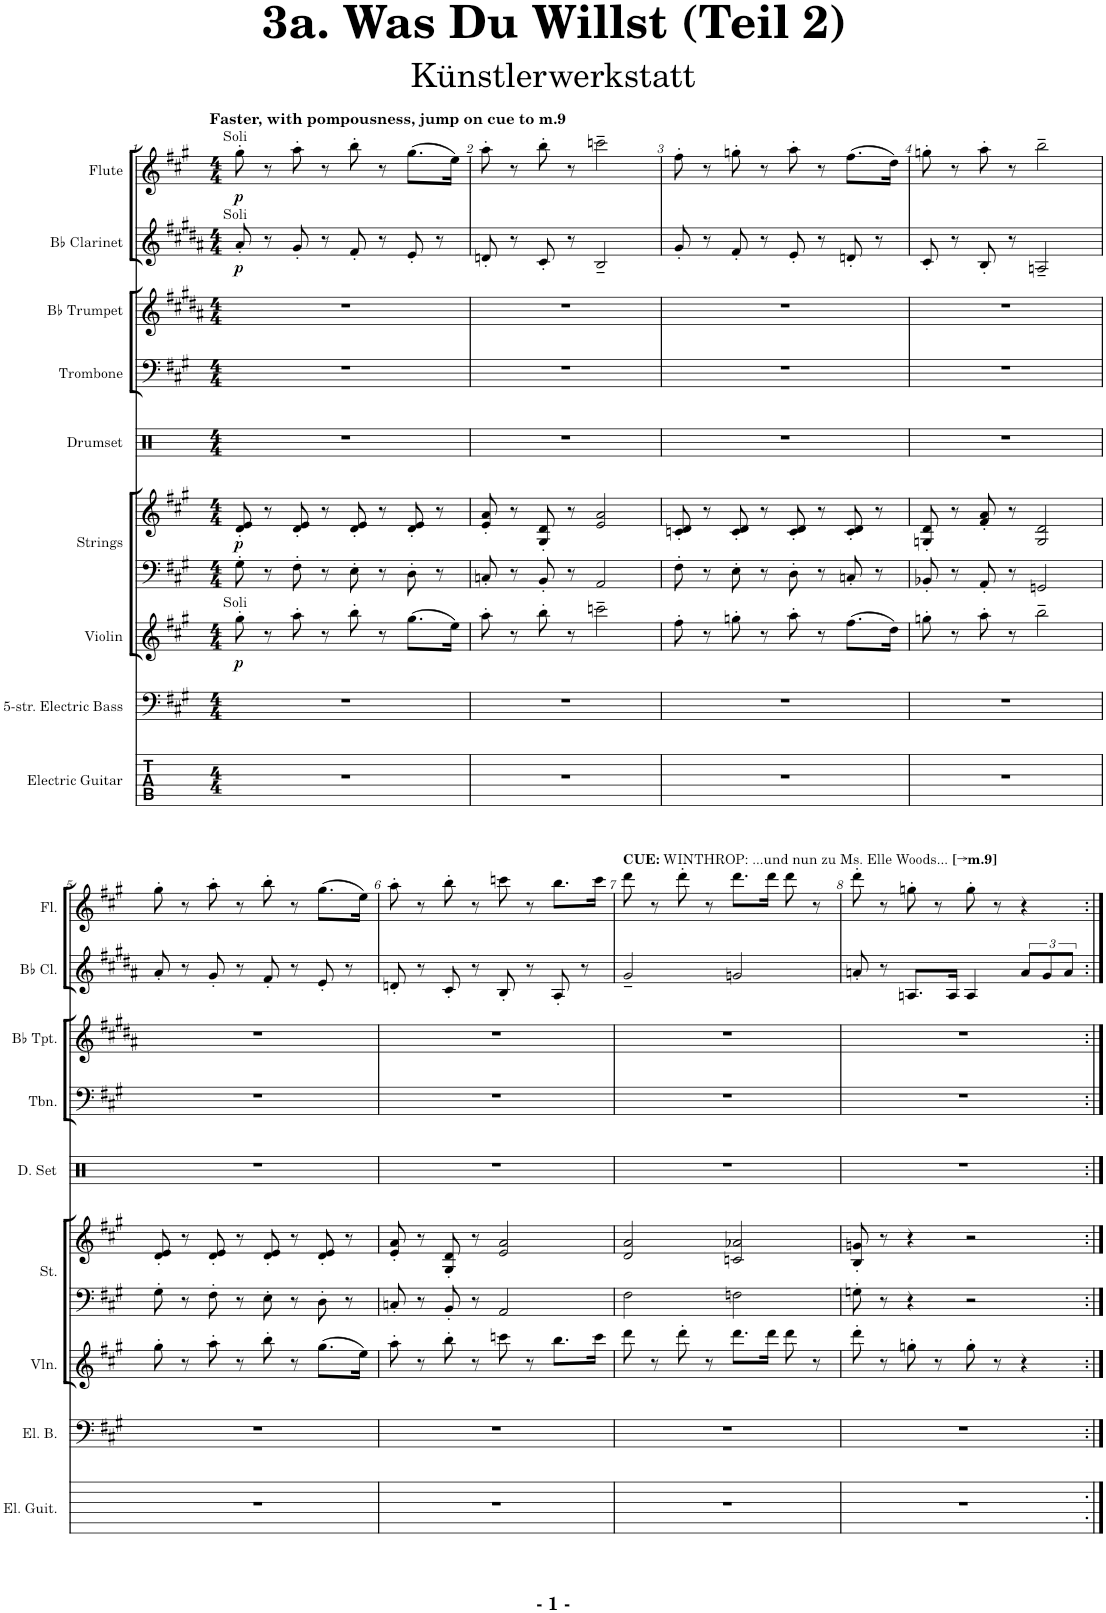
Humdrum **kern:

**kern	**kern	**kern	**dynam	**kern	**kern	**dynam	**kern	**kern	**kern	**kern	**dynam	**kern	**dynam
*part9	*part8	*part7	*part7	*part6	*part6	*part6	*part5	*part4	*part3	*part2	*part2	*part1	*part1
*staff10	*staff9	*staff8	*staff8	*staff7	*staff6	*staff6/7	*staff5	*staff4	*staff3	*staff2	*staff2	*staff1	*staff1
*I"Electric Guitar	*I"5-str. Electric Bass	*I"Violin	*	*I"Strings	*	*	*I"Drumset	*I"Trombone	*I"Bb Trumpet	*I"Bb Clarinet	*	*I"Flute	*
*I'El. Guit.	*I'El. B.	*I'Vln.	*	*I'St.	*	*	*I'D. Set	*I'Tbn.	*I'Bb Tpt.	*I'Bb Cl.	*	*I'Fl.	*
*stria6	*	*	*	*	*	*	*	*	*	*	*	*	*
*	*clefF4	*clefG2	*	*clefF4	*clefG2	*	*clefX	*clefF4	*clefG2	*clefG2	*	*clefG2	*
*	*Trd7c12	*	*	*	*	*	*	*	*Trd1c2	*Trd1c2	*	*	*
*k[f#c#g#]	*k[f#c#g#]	*k[f#c#g#]	*	*k[f#c#g#]	*k[f#c#g#]	*	*k[]	*k[f#c#g#]	*k[f#c#g#d#a#]	*k[f#c#g#d#a#]	*	*k[f#c#g#]	*
*M4/4	*M4/4	*M4/4	*	*M4/4	*M4/4	*	*M4/4	*M4/4	*M4/4	*M4/4	*	*M4/4	*
=1	=1	=1	=1	=1	=1	=1	=1	=1	=1	=1	=1	=1	=1
!	!	!	!	!	!	!	!	!	!	!	!	!LO:TX:a:B:t=Faster, with pompousness, jump on cue to m.9	!
!	!	!	!	!	!	!	!	!	!	!	!	!LO:TX:a:t=Soli	!
!	!	!	!	!	!	!	!	!	!	!LO:TX:a:t=Soli	!	!	!
!	!	!LO:TX:a:t=Soli	!	!	!	!	!	!	!	!	!	!	!
!	!	!	!LO:DY:b	!	!	!LO:DY:b	!	!	!	!	!LO:DY:b	!	!LO:DY:b
1r	1r	8gg#'\	p	8G#'\	8d/' 8e/'	p	1r	1r	1r	8a#'/	p	8gg#'\	p
.	.	8r	.	8r	8r	.	.	.	.	8r	.	8r	.
.	.	8aa'\	.	8F#'\	8d/' 8e/'	.	.	.	.	8g#'/	.	8aa'\	.
.	.	8r	.	8r	8r	.	.	.	.	8r	.	8r	.
.	.	8bb'\	.	8E'\	8d/' 8e/'	.	.	.	.	8f#'/	.	8bb'\	.
.	.	8r	.	8r	8r	.	.	.	.	8r	.	8r	.
.	.	(8.gg#\L	.	8D'\	8d/' 8e/'	.	.	.	.	8e'/	.	(8.gg#\L	.
.	.	.	.	8r	8r	.	.	.	.	8r	.	.	.
.	.	16ee\Jk)	.	.	.	.	.	.	.	.	.	16ee\Jk)	.
=2	=2	=2	=2	=2	=2	=2	=2	=2	=2	=2	=2	=2	=2
1r	1r	8aa'\	.	8Cn'/	8e/' 8a/'	.	1r	1r	1r	8dn'/	.	8aa'\	.
.	.	8r	.	8r	8r	.	.	.	.	8r	.	8r	.
.	.	8bb'\	.	8BB'/	8G#/' 8d/'	.	.	.	.	8c#'/	.	8bb'\	.
.	.	8r	.	8r	8r	.	.	.	.	8r	.	8r	.
.	.	2cccn~\	.	2AA/	2e/ 2a/	.	.	.	.	2B~/	.	2cccn~\	.
=3	=3	=3	=3	=3	=3	=3	=3	=3	=3	=3	=3	=3	=3
1r	1r	8ff#'\	.	8F#'\	8cn/' 8d/'	.	1r	1r	1r	8g#'/	.	8ff#'\	.
.	.	8r	.	8r	8r	.	.	.	.	8r	.	8r	.
.	.	8ggn'\	.	8E'\	8c/' 8d/'	.	.	.	.	8f#'/	.	8ggn'\	.
.	.	8r	.	8r	8r	.	.	.	.	8r	.	8r	.
.	.	8aa'\	.	8D'\	8c/' 8d/'	.	.	.	.	8e'/	.	8aa'\	.
.	.	8r	.	8r	8r	.	.	.	.	8r	.	8r	.
.	.	(8.ff#\L	.	8Cn'/	8c/' 8d/'	.	.	.	.	8dn'/	.	(8.ff#\L	.
.	.	.	.	8r	8r	.	.	.	.	8r	.	.	.
.	.	16dd\Jk)	.	.	.	.	.	.	.	.	.	16dd\Jk)	.
=4	=4	=4	=4	=4	=4	=4	=4	=4	=4	=4	=4	=4	=4
1r	1r	8ggn'\	.	8BB-X'/	8Gn/' 8d/'	.	1r	1r	1r	8c#'/	.	8ggn'\	.
.	.	8r	.	8r	8r	.	.	.	.	8r	.	8r	.
.	.	8aa'\	.	8AA'/	8f#/' 8a/'	.	.	.	.	8B'/	.	8aa'\	.
.	.	8r	.	8r	8r	.	.	.	.	8r	.	8r	.
.	.	2bb~\	.	2GGn/	2G/ 2d/	.	.	.	.	2An~/	.	2bb~\	.
!!LO:LB:g=z
=5	=5	=5	=5	=5	=5	=5	=5	=5	=5	=5	=5	=5	=5
1r	1r	8gg#'\	.	8G#'\	8d/' 8e/'	.	1r	1r	1r	8a#'/	.	8gg#'\	.
.	.	8r	.	8r	8r	.	.	.	.	8r	.	8r	.
.	.	8aa'\	.	8F#'\	8d/' 8e/'	.	.	.	.	8g#'/	.	8aa'\	.
.	.	8r	.	8r	8r	.	.	.	.	8r	.	8r	.
.	.	8bb'\	.	8E'\	8d/' 8e/'	.	.	.	.	8f#'/	.	8bb'\	.
.	.	8r	.	8r	8r	.	.	.	.	8r	.	8r	.
.	.	(8.gg#\L	.	8D'\	8d/' 8e/'	.	.	.	.	8e'/	.	(8.gg#\L	.
.	.	.	.	8r	8r	.	.	.	.	8r	.	.	.
.	.	16ee\Jk)	.	.	.	.	.	.	.	.	.	16ee\Jk)	.
=6	=6	=6	=6	=6	=6	=6	=6	=6	=6	=6	=6	=6	=6
1r	1r	8aa'\	.	8Cn'/	8e/' 8a/'	.	1r	1r	1r	8dn'/	.	8aa'\	.
.	.	8r	.	8r	8r	.	.	.	.	8r	.	8r	.
.	.	8bb'\	.	8BB'/	8G#/' 8d/'	.	.	.	.	8c#'/	.	8bb'\	.
.	.	8r	.	8r	8r	.	.	.	.	8r	.	8r	.
.	.	8cccn\	.	2AA/	2e/ 2a/	.	.	.	.	8B'/	.	8cccn\	.
.	.	8r	.	.	.	.	.	.	.	8r	.	8r	.
.	.	8.bb\L	.	.	.	.	.	.	.	8A#'/	.	8.bb\L	.
.	.	.	.	.	.	.	.	.	.	8r	.	.	.
.	.	16ccc\Jk	.	.	.	.	.	.	.	.	.	16ccc\Jk	.
=7	=7	=7	=7	=7	=7	=7	=7	=7	=7	=7	=7	=7	=7
!	!	!	!	!	!	!	!	!	!	!	!	!LO:TX:a:B:t=CUE&colon;	!
!	!	!	!	!	!	!	!	!	!	!	!	!LO:TX:a:t=WINTHROP&colon; ...und nun zu Ms. Elle Woods...	!
!	!	!	!	!	!	!	!	!	!	!	!	!LO:TX:a:B:t=[→m.9]	!
1r	1r	8ddd\	.	2F#\	2d/ 2a/	.	1r	1r	1r	2g#~/	.	8ddd\	.
.	.	8r	.	.	.	.	.	.	.	.	.	8r	.
.	.	8ddd'\	.	.	.	.	.	.	.	.	.	8ddd'\	.
.	.	8r	.	.	.	.	.	.	.	.	.	8r	.
.	.	8.ddd\L	.	2Fn\	2cn/ 2a-X/	.	.	.	.	2gn/	.	8.ddd\L	.
.	.	16ddd\Jk	.	.	.	.	.	.	.	.	.	16ddd\Jk	.
.	.	8ddd\	.	.	.	.	.	.	.	.	.	8ddd\	.
.	.	8r	.	.	.	.	.	.	.	.	.	8r	.
=8	=8	=8	=8	=8	=8	=8	=8	=8	=8	=8	=8	=8	=8
1r	1r	8ddd'\	.	8Gn'\	8B/' 8gn/'	.	1r	1r	1r	8an'/	.	8ddd'\	.
.	.	8r	.	8r	8r	.	.	.	.	8r	.	8r	.
.	.	8ggn'\	.	4r	4r	.	.	.	.	8.An/L	.	8ggn'\	.
.	.	8r	.	.	.	.	.	.	.	.	.	8r	.
.	.	.	.	.	.	.	.	.	.	16A/Jk	.	.	.
.	.	8gg'\	.	2r	2r	.	.	.	.	4A/	.	8gg'\	.
.	.	8r	.	.	.	.	.	.	.	.	.	8r	.
.	.	4r	.	.	.	.	.	.	.	12a/L	.	4r	.
.	.	.	.	.	.	.	.	.	.	12g#/	.	.	.
.	.	.	.	.	.	.	.	.	.	12a/J	.	.	.
=:|!	=:|!	=:|!	=:|!	=:|!	=:|!	=:|!	=:|!	=:|!	=:|!	=:|!	=:|!	=:|!	=:|!
*-	*-	*-	*-	*-	*-	*-	*-	*-	*-	*-	*-	*-	*-
